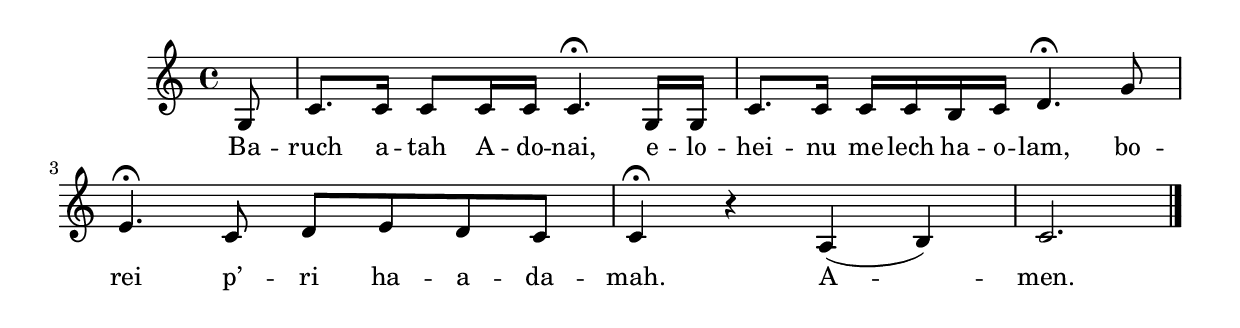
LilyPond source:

\version "2.13.50"

\include "defs.ly"

%\header {
%  title = "Thanksgiving for the fruit of the vine"
%}

<<
  \new Staff \relative c' {
    \partial 8 g8
    c8. c16 c8 c16 c c4.\fermata g16 g
    | c8. c16 c c b c d4.\fermata g8
    | e4.\fermata c8 d e d c
    | c4\fermata r4 a( b)
    | c2. \bar "|."
  }
  \addlyrics {
    Ba -- ruch a -- tah A -- do -- nai,
    e -- lo -- hei -- nu me -- lech ha -- o -- lam,
    bo -- rei p’ -- ri ha -- a -- da -- mah. A -- men.
  }
>>
